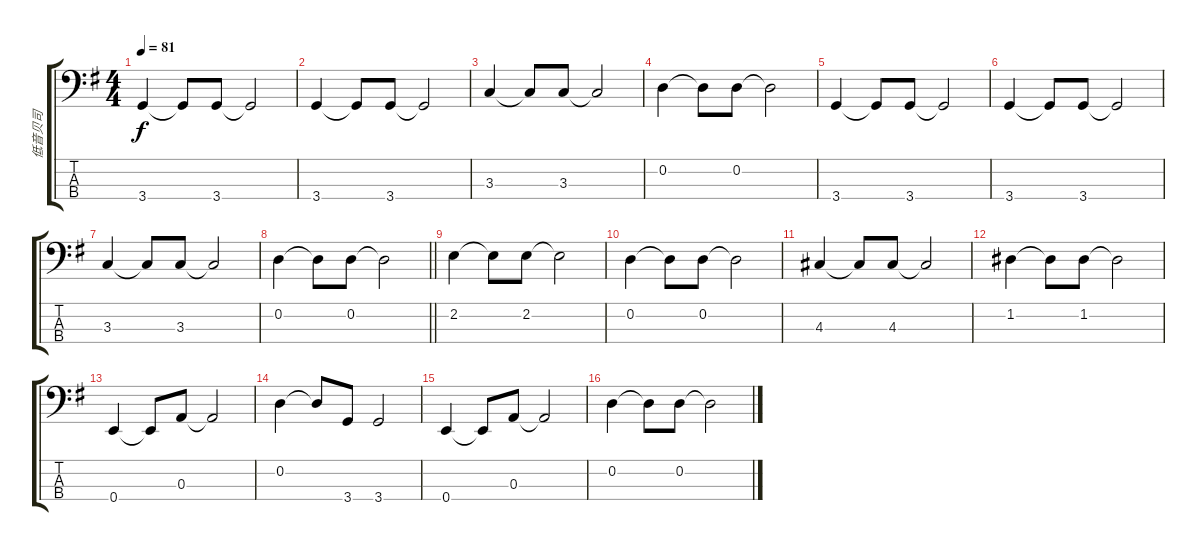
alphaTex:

\track ("低音贝司" "低音贝司") {instrument electricbassfinger}
\staff {score tabs}
\tuning (G2 D2 A1 E1) {hide}
\ts (4 4)
\tempo 81
\clef f4
\ks g
3.4.4{dy f} 3.4{t}.8 3.4.8 3.4{t}.2 |
3.4.4 3.4{t}.8 3.4.8 3.4{t}.2 |
3.3.4 3.3{t}.8 3.3.8 3.3{t}.2 |
0.2.4 0.2{t}.8 0.2.8 0.2{t}.2 |
3.4.4 3.4{t}.8 3.4.8 3.4{t}.2 |
3.4.4 3.4{t}.8 3.4.8 3.4{t}.2 |
3.3.4 3.3{t}.8 3.3.8 3.3{t}.2 |
\barLineRight lightlight
0.2.4 0.2{t}.8 0.2.8 0.2{t}.2 |
2.2.4 2.2{t}.8 2.2.8 2.2{t}.2 |
0.2.4 0.2{t}.8 0.2.8 0.2{t}.2 |
4.3.4 4.3{t}.8 4.3.8 4.3{t}.2 |
1.2.4 1.2{t}.8 1.2.8 1.2{t}.2 |
0.4.4 0.4{t}.8 0.3.8 0.3{t}.2 |
0.2.4 0.2{t}.8 3.4.8 3.4.2 |
0.4.4 0.4{t}.8 0.3.8 0.3{t}.2 |
0.2.4 0.2{t}.8 0.2.8 0.2{t}.2
